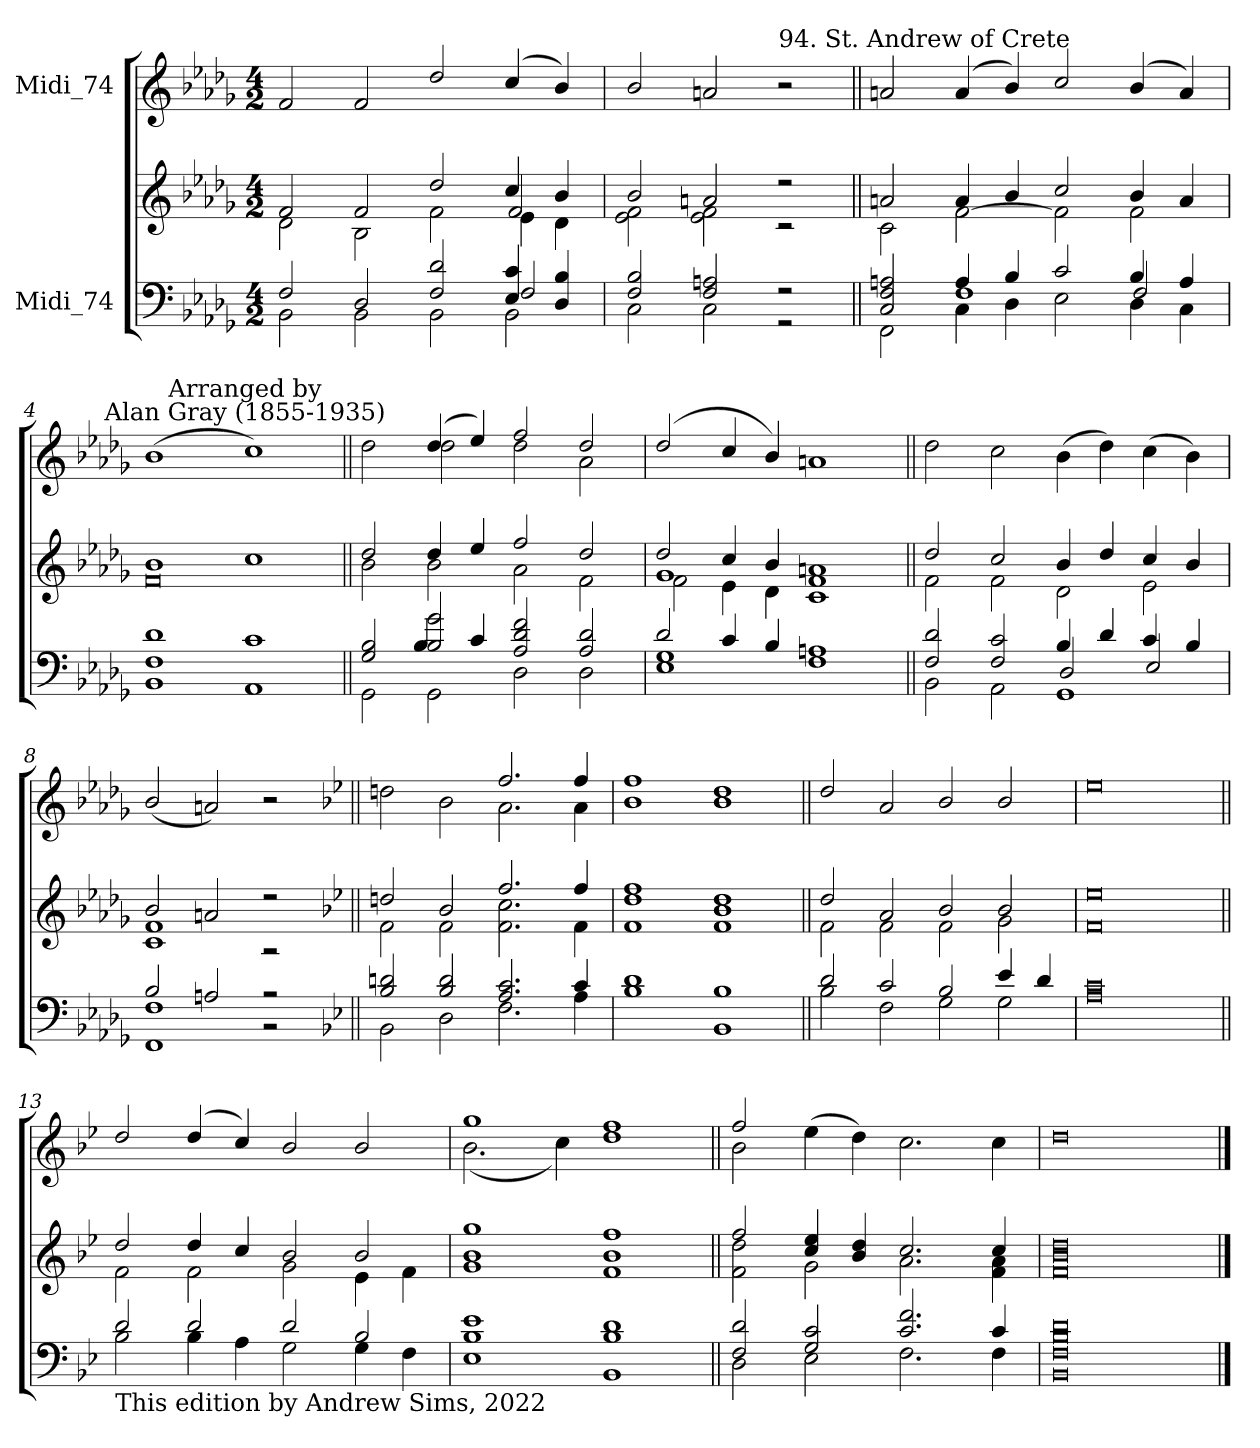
**kern	**kern	**kern
*part2	*part2	*part1
*staff3	*staff2	*staff1
*I"Midi_74	*	*I"Midi_74
*clefF4	*clefG2	*clefG2
*k[b-e-a-d-g-]	*k[b-e-a-d-g-]	*k[b-e-a-d-g-]
*D-:	*D-:	*D-:
*M4/2	*M4/2	*M4/2
=1	=1	=1
*^	*^	*^
*	*^	*	*^	*	*
2F/	1.ryy	2BB-\	2f/	1.ryy	2d-\	2f	0ryy
2D-/	.	2BB-\	2f/	.	2B-\	2f	.
2F/ 2d-/	.	2BB-\	2dd-/	.	2f\	2dd-	.
4E-/ 4c/	2F/	2BB-\	4cc/	2f/	4e-\	(>4cc	.
4D-/ 4B-/	.	.	4b-/	.	4d-\	4b-)	.
=2	=2	=2	=2	=2	=2	=2	=2
2F/ 2B-/	1.ryy	2C\	2b-/	1.ryy	2e-\ 2f\	2b-/	1.ryy
2F/ 2An/	.	2C\	2an/	.	2e-\ 2f\	2an	.
!	!	!	!	!	!	!LO:TX:a:t=94. St. Andrew of Crete	!
2r	.	2r	2r	.	2r	2r	.
=3||	=3||	=3||	=3||	=3||	=3||	=3||	=3||
2C/ 2F/ 2An/	2ryy	2FF\	2an/	0ryy	2c\	2an	0ryy
4A/	1F\	4C\	4a/	.	[2f\	(<4a	.
4B-/	.	4D-\	4b-/	.	.	4b-/)	.
2c/	.	2E-\	2cc/	.	2f\]	2cc	.
4B-/	2F/	4D-\	4b-/	.	2f\	(<4b-/	.
4A/	.	4C\	4a/	.	.	4a)	.
=4	=4	=4	=4	=4	=4	=4	=4
1F/ 1d-/	0ryy	1BB-\	1b-/	0ryy	0f\	(>1b-	0ryy
!	!	!	!	!	!	!LO:TX:a:cj:t=Arranged by\nAlan Gray (1855-1935)	!
1c/	.	1AA-\	1cc/	.	.	1cc)	.
!!LO:LB:g=z	!!
=5||	=5||	=5||	=5||	=5||	=5||	=5||	=5||
2G-/ 2B-/	2ryy	2GG-\	2dd-/	0ryy	2b-\	2dd-	2ryy
2B- 2g-	4B-/	2GG-\	4dd-/	.	2b-\	(>4dd-	2dd-\
.	4c/	.	4ee-/	.	.	4ee-)	.
2A-/ 2d-/ 2f/	1ryy	2D-\	2ff/	.	2a-\	2ff	2dd-\
2A-/ 2d-/	.	2D-\	2dd-/	.	2f\	2dd-	2a-\
=6	=6	=6	=6	=6	=6	=6	=6
2d-/	1G-\	1E-\	2dd-/	1g-\	2f\	(>2dd-	0ryy
4c/	.	.	4cc/	.	4e-\	4cc	.
4B-/	.	.	4b-/	.	4d-\	4b-)	.
1An/	1ryy	1F\	1an/	1f\	1c\	1an	.
=7||	=7||	=7||	=7||	=7||	=7||	=7||	=7||
2F/ 2d-/	1ryy	2BB-\	2dd-/	1ryy	2f\	2dd-	1ryy
2F/ 2c/	.	2AA-\	2cc/	.	2f\	2cc	.
4B-/	2D-/	1GG-\	4b-/	4ryy	2d-\	(>4b-	4ryy
4d-/	.	.	4dd-/	2.ryy	.	4dd-)	2.ryy
4c/	2E-/	.	4cc/	.	2e-\	(>4cc	.
4B-/	.	.	4b-/	.	.	4b-)	.
=8	=8	=8	=8	=8	=8	=8	=8
2B-/	1.ryy	1FF\ 1F\	2b-/	1f\	1c\	(<2b-/	1.ryy
2An/	.	.	2an/	.	.	2an)	.
2r	.	2r	2r	2ryy	2r	2r	.
*k[b-e-]	*	*	*k[b-e-]	*	*	*k[b-e-]	*
*B-:	*	*	*B-:	*	*	*B-:	*
!!LO:LB:g=z	!!
=9||	=9||	=9||	=9||	=9||	=9||	=9||	=9||
2B-/ 2dn/	0ryy	2BB-\	2ddn/	0ryy	2f\	2ddn	1ryy
2B-/ 2d/	.	2D\	2b-/	.	2f\	2b-	.
2.A/ 2.c/	.	2.F\	2.ff/	.	2.f\ 2.cc\	2.ff	2.a\
4c/	.	4A\	4ff/	.	4f\	4ff	4a\
=10	=10	=10	=10	=10	=10	=10	=10
1d/	0ryy	1B-\	1ff/	0ryy	1f\ 1dd\	1ff	1b-\
1B-/	.	1BB-\	1dd/	.	1f\ 1b-\	1dd	1b-\
=11||	=11||	=11||	=11||	=11||	=11||	=11||	=11||
2d/	0ryy	2B-\	2dd/	0ryy	2f\	2dd	0ryy
2c/	.	2F\	2a/	.	2f\	2a	.
2B-/	.	2G\	2b-/	.	2f\	2b-/	.
4e-/	.	2G\	2b-/	.	2g\	2b-/	.
4d/	.	.	.	.	.	.	.
=12	=12	=12	=12	=12	=12	=12	=12
0c/	0ryy	0A\	0ee-/	0ryy	0f\	0ee-	0ryy
!!LO:LB:g=z	!!
=13||	=13||	=13||	=13||	=13||	=13||	=13||	=13||
!LO:TX:b:t=This edition by Andrew Sims, 2022	!	!	!	!	!	!	!
2d/	0ryy	2B-\	2dd/	0ryy	2f\	2dd	0ryy
2d/	.	4B-\	4dd/	.	2f\	(>4dd	.
.	.	4A\	4cc/	.	.	4cc)	.
2d/	.	2G\	2b-/	.	2g\	2b-	.
2B-/	.	4G\	2b-/	.	4e-\	2b-	.
.	.	4F\	.	.	4f\	.	.
=14	=14	=14	=14	=14	=14	=14	=14
1B-/ 1e-/	0ryy	1E-\	1gg/	0ryy	1g\ 1b-\	1gg	(<2.b-\
.	.	.	.	.	.	.	4cc\)
1B-/ 1d/	.	1BB-\	1ff/	.	1f\ 1b-\	1ff	1dd\
=15||	=15||	=15||	=15||	=15||	=15||	=15||	=15||
2F/ 2d/	0ryy	2D\	2ff/	0ryy	2f\ 2dd\	2ff	2b-\
2G/ 2c/	.	2E-\	4cc/ 4ee-/	.	2g\	(>4ee-	1.ryy
.	.	.	4b-/ 4dd/	.	.	4dd)	.
2.c/ 2.f/	.	2.F\	2.cc/	.	2.a\	2.cc	.
4c/	.	4F\	4cc/	.	4f\ 4a\	4cc	.
=16	=16	=16	=16	=16	=16	=16	=16
0F/ 0B-/ 0d/	0ryy	0BB-\	0dd/	0ryy	0f\ 0b-\	0dd	0ryy
*v	*v	*v	*	*	*	*v	*v
*	*v	*v	*v	*
==	==	==
*-	*-	*-
